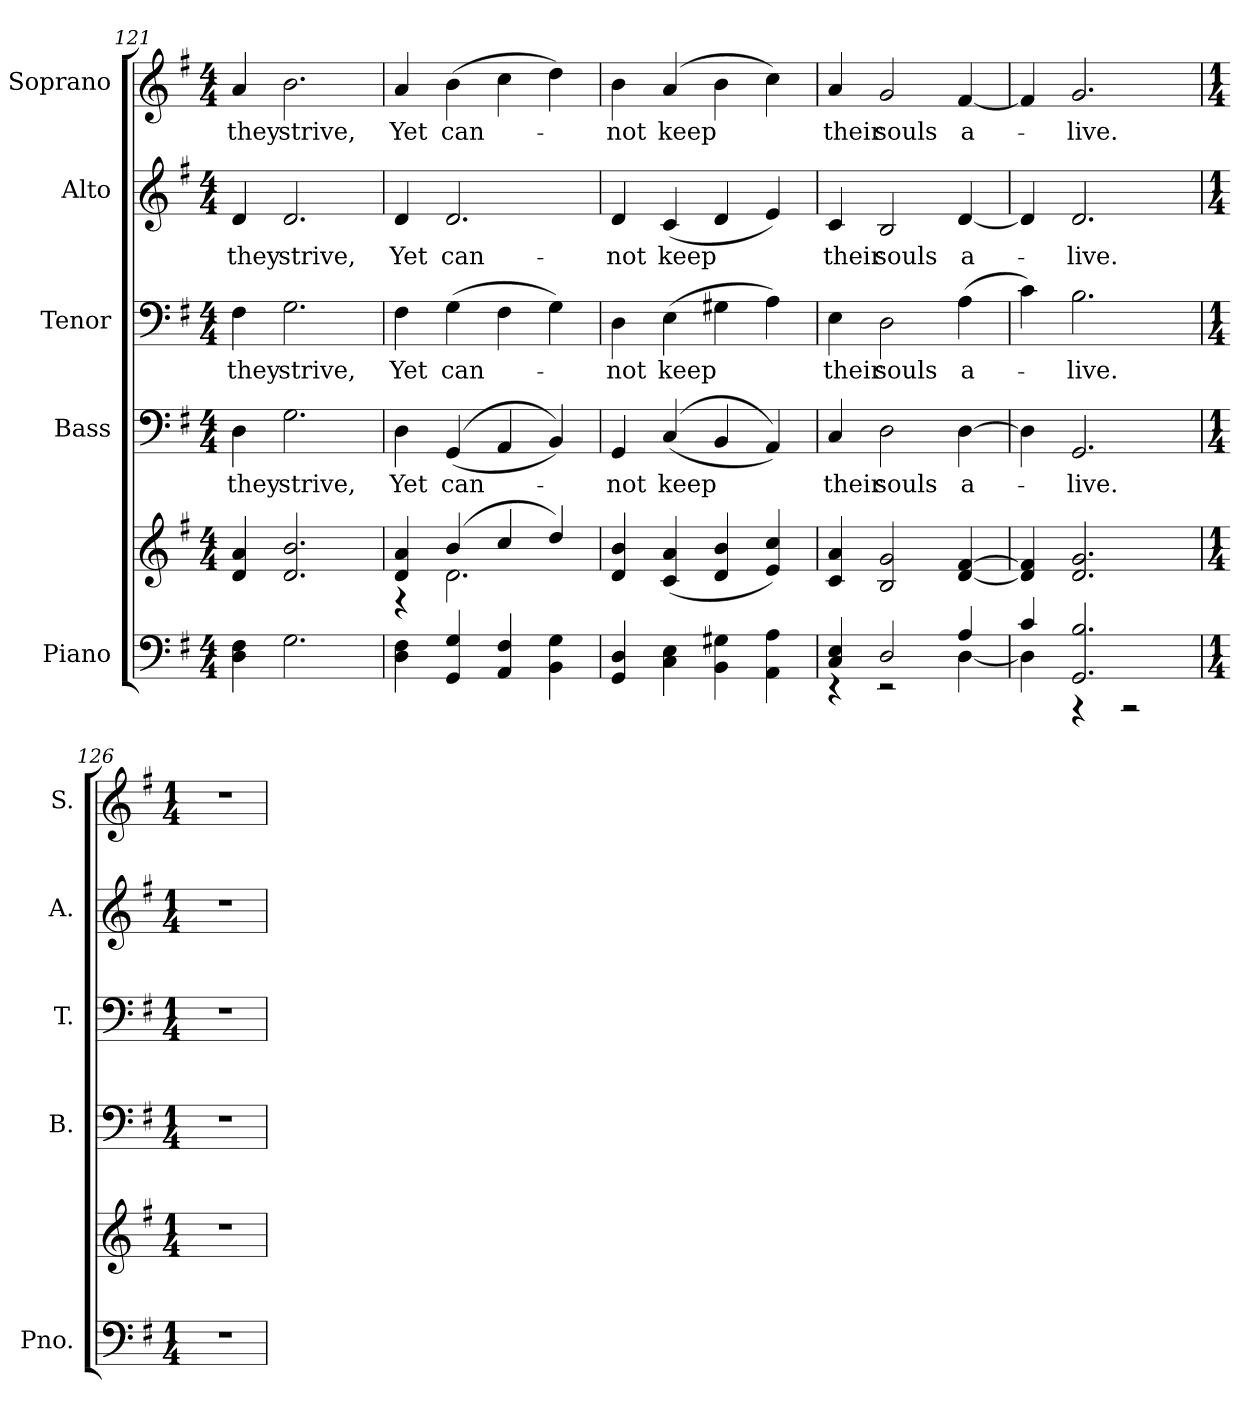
**kern	**kern	**kern	**text	**kern	**text	**kern	**text	**kern	**text
*part5	*part5	*part4	*part4	*part3	*part3	*part2	*part2	*part1	*part1
*staff6	*staff5	*staff4	*staff4	*staff3	*staff3	*staff2	*staff2	*staff1	*staff1
*I"Piano	*	*I"Bass	*	*I"Tenor	*	*I"Alto	*	*I"Soprano	*
*I'Pno.	*	*I'B.	*	*I'T.	*	*I'A.	*	*I'S.	*
!!LO:PB:g=z
*clefF4	*clefG2	*clefF4	*	*clefF4	*	*clefG2	*	*clefG2	*
*k[f#]	*k[f#]	*k[f#]	*	*k[f#]	*	*k[f#]	*	*k[f#]	*
*G:	*G:	*G:	*	*G:	*	*G:	*	*G:	*
*M4/4	*M4/4	*M4/4	*	*M4/4	*	*M4/4	*	*M4/4	*
=121	=121	=121	=121	=121	=121	=121	=121	=121	=121
!	!	!	!LO:LY:b:color=#000000	!	!	!	!	!	!
!	!	!	!	!	!LO:LY:b:color=#000000	!	!	!	!
!	!	!	!	!	!	!	!LO:LY:b:color=#000000	!	!
!	!	!	!	!	!	!	!	!	!LO:LY:b:color=#000000
4Di\ 4F#i	4di/ 4ai	4Di\	they	4F#i\	they	4di/	they	4ai/	they
!	!	!	!LO:LY:b:color=#000000	!	!	!	!	!	!
!	!	!	!	!	!LO:LY:b:color=#000000	!	!	!	!
!	!	!	!	!	!	!	!LO:LY:b:color=#000000	!	!
!	!	!	!	!	!	!	!	!	!LO:LY:b:color=#000000
2.Gi\	2.di/ 2.bi	2.Gi\	strive,	2.Gi\	strive,	2.di/	strive,	2.bi\	strive,
=122	=122	=122	=122	=122	=122	=122	=122	=122	=122
*	*^	*	*	*	*	*	*	*	*
!	!	!	!	!LO:LY:b:color=#000000	!	!	!	!	!	!
!	!	!	!	!	!	!LO:LY:b:color=#000000	!	!	!	!
!	!	!	!	!	!	!	!	!LO:LY:b:color=#000000	!	!
!	!	!	!	!	!	!	!	!	!	!LO:LY:b:color=#000000
4Di\ 4F#i	4di/ 4ai	4r	4Di\	Yet	4F#i\	Yet	4di/	Yet	4ai/	Yet
!	!	!	!	!LO:LY:b:color=#000000	!	!	!	!	!	!
!	!	!	!	!	!	!LO:LY:b:color=#000000	!	!	!	!
!	!	!	!	!	!	!	!	!LO:LY:b:color=#000000	!	!
!	!	!	!	!	!	!	!	!	!	!LO:LY:b:color=#000000
4GGi/ 4Gi	(4bi/	2.di\	((4GGi/	can-	(4Gi\	can-	2.di/	can-	(4bi\	can-
4AAi/ 4F#i	4cci/	.	4AAi/	.	4F#i\	.	.	.	4cci\	.
4BBi\ 4Gi	4ddi/)	.	4BBi/))	.	4Gi\)	.	.	.	4ddi\)	.
*	*v	*v	*	*	*	*	*	*	*	*
=123	=123	=123	=123	=123	=123	=123	=123	=123	=123
!	!	!	!LO:LY:b:color=#000000	!	!	!	!	!	!
!	!	!	!	!	!LO:LY:b:color=#000000	!	!	!	!
!	!	!	!	!	!	!	!LO:LY:b:color=#000000	!	!
!	!	!	!	!	!	!	!	!	!LO:LY:b:color=#000000
4GGi/ 4Di	4di/ 4bi	4GGi/	-not	4Di\	-not	4di/	-not	4bi\	-not
!	!	!	!LO:LY:b:color=#000000	!	!	!	!	!	!
!	!	!	!	!	!LO:LY:b:color=#000000	!	!	!	!
!	!	!	!	!	!	!	!LO:LY:b:color=#000000	!	!
!	!	!	!	!	!	!	!	!	!LO:LY:b:color=#000000
4Ci\ 4Ei	(4ci/ 4ai	((4Ci/	keep	(4Ei\	keep	(4ci/	keep	(4ai/	keep
4BBi\ 4G#Xi	4di/ 4bi	4BBi/	.	4G#Xi\	.	4di/	.	4bi\	.
4AAi\ 4Ai	4ei/ 4cci)	4AAi/))	.	4Ai\)	.	4ei/)	.	4cci\)	.
=124	=124	=124	=124	=124	=124	=124	=124	=124	=124
*^	*	*	*	*	*	*	*	*	*
!	!	!	!	!LO:LY:b:color=#000000	!	!	!	!	!	!
!	!	!	!	!	!	!LO:LY:b:color=#000000	!	!	!	!
!	!	!	!	!	!	!	!	!LO:LY:b:color=#000000	!	!
!	!	!	!	!	!	!	!	!	!	!LO:LY:b:color=#000000
4Ci/ 4Ei	4r	4ci/ 4ai	4Ci/	their	4Ei\	their	4ci/	their	4ai/	their
!	!	!	!	!LO:LY:b:color=#000000	!	!	!	!	!	!
!	!	!	!	!	!	!LO:LY:b:color=#000000	!	!	!	!
!	!	!	!	!	!	!	!	!LO:LY:b:color=#000000	!	!
!	!	!	!	!	!	!	!	!	!	!LO:LY:b:color=#000000
2Di/	2r	2Bi/ 2gi	2Di\	souls	2Di\	souls	2Bi/	souls	2gi/	souls
!	!	!	!	!LO:LY:b:color=#000000	!	!	!	!	!	!
!	!	!	!	!	!	!LO:LY:b:color=#000000	!	!	!	!
!	!	!	!	!	!	!	!	!LO:LY:b:color=#000000	!	!
!	!	!	!	!	!	!	!	!	!	!LO:LY:b:color=#000000
4Ai/	[<4Di\	[<4di/ [>4f#i	[>4Di\	a-	(4Ai\	a-	[<4di/	a-	[<4f#i/	a-
=125	=125	=125	=125	=125	=125	=125	=125	=125	=125	=125
4ci/	4Di\]	4di/] 4f#i]	4Di\]	.	4ci\)	.	4di/]	.	4f#i/]	.
!	!	!	!	!LO:LY:b:color=#000000	!	!	!	!	!	!
!	!	!	!	!	!	!LO:LY:b:color=#000000	!	!	!	!
!	!	!	!	!	!	!	!	!LO:LY:b:color=#000000	!	!
!	!	!	!	!	!	!	!	!	!	!LO:LY:b:color=#000000
2.GGi/ 2.Bi	4r	2.di/ 2.gi	2.GGi/	-live.	2.Bi\	-live.	2.di/	-live.	2.gi/	-live.
.	2r	.	.	.	.	.	.	.	.	.
*v	*v	*	*	*	*	*	*	*	*	*
!!LO:PB:g=z
=126	=126	=126	=126	=126	=126	=126	=126	=126	=126
*M1/4	*M1/4	*M1/4	*	*M1/4	*	*M1/4	*	*M1/4	*
*^	*	*	*	*	*	*	*	*	*
!LO:N:vis=1	!	!LO:N:vis=1	!LO:N:vis=1	!	!LO:N:vis=1	!	!LO:N:vis=1	!	!LO:N:vis=1	!
*v	*v	*	*	*	*	*	*	*	*	*
4r	4r	4r	.	4r	.	4r	.	4r	.
=	=	=	=	=	=	=	=	=	=
*-	*-	*-	*-	*-	*-	*-	*-	*-	*-
